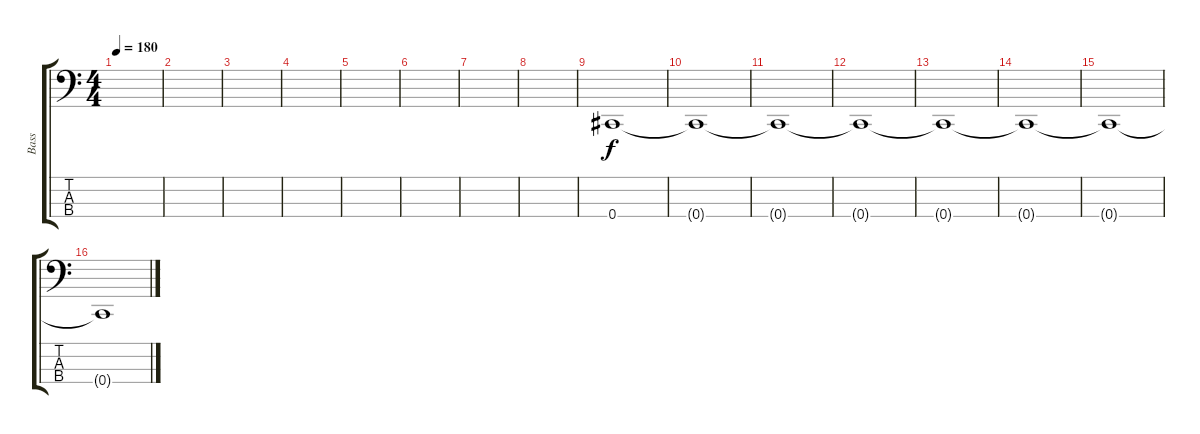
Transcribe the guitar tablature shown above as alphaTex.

\track ("Bass" "Bass") {instrument electricbasspick}
\staff {score tabs}
\tuning (Gb2 Db2 Ab1 Db1) {hide}
\ts (4 4)
\tempo 180
\clef f4
\ks c
|
|
|
|
|
|
|
|
0.4.1 |
0.4{t}.1{dy f} |
0.4{t}.1 |
0.4{t}.1 |
0.4{t}.1 |
0.4{t}.1 |
0.4{t}.1 |
0.4{t}.1
